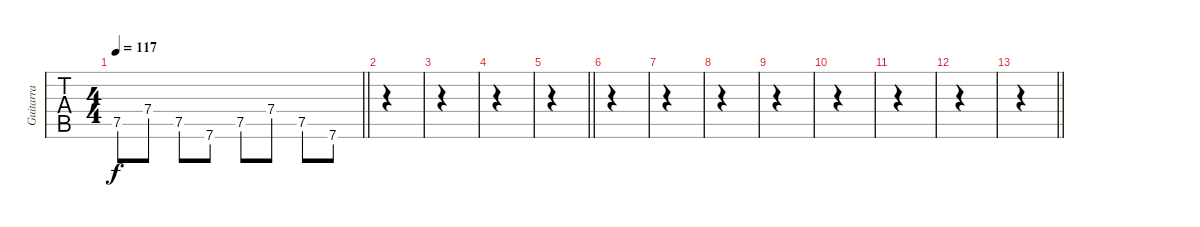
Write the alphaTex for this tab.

\track ("Guitarra" "Guitarra") {instrument electricguitarjazz}
\staff {tabs}
\tuning (D4 A3 F3 C3 G2 C2) {hide}
\ts (4 4)
\tempo 117
\clef g2
\barLineRight lightlight
\ks c
7.5.8{dy f} 7.4.8 7.5.8 7.6.8 7.5.8 7.4.8 7.5.8 7.6.8 |
|
|
|
\barLineRight lightlight
|
|
|
|
|
|
|
|
\barLineRight lightlight
